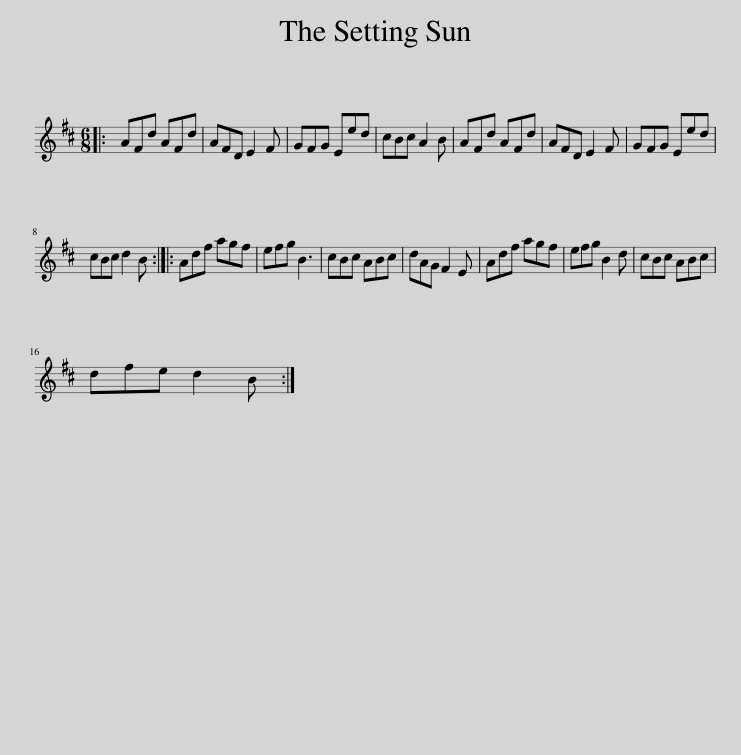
X:1
L:1/8
M:6/8
I:linebreak $
K:D
V:1 treble
V:1
|: AFd AFd | AFD E2 F | GFG Eed | cBc A2 B | AFd AFd | %5
 AFD E2 F | GFG Eed |$ cBc d2 B :: Adf agf | efg B3 | %10
 cBc ABc | dAG F2 E | Adf agf | efg B2 d | cBc ABc |$ %15
 dfe d2 B :| %16
